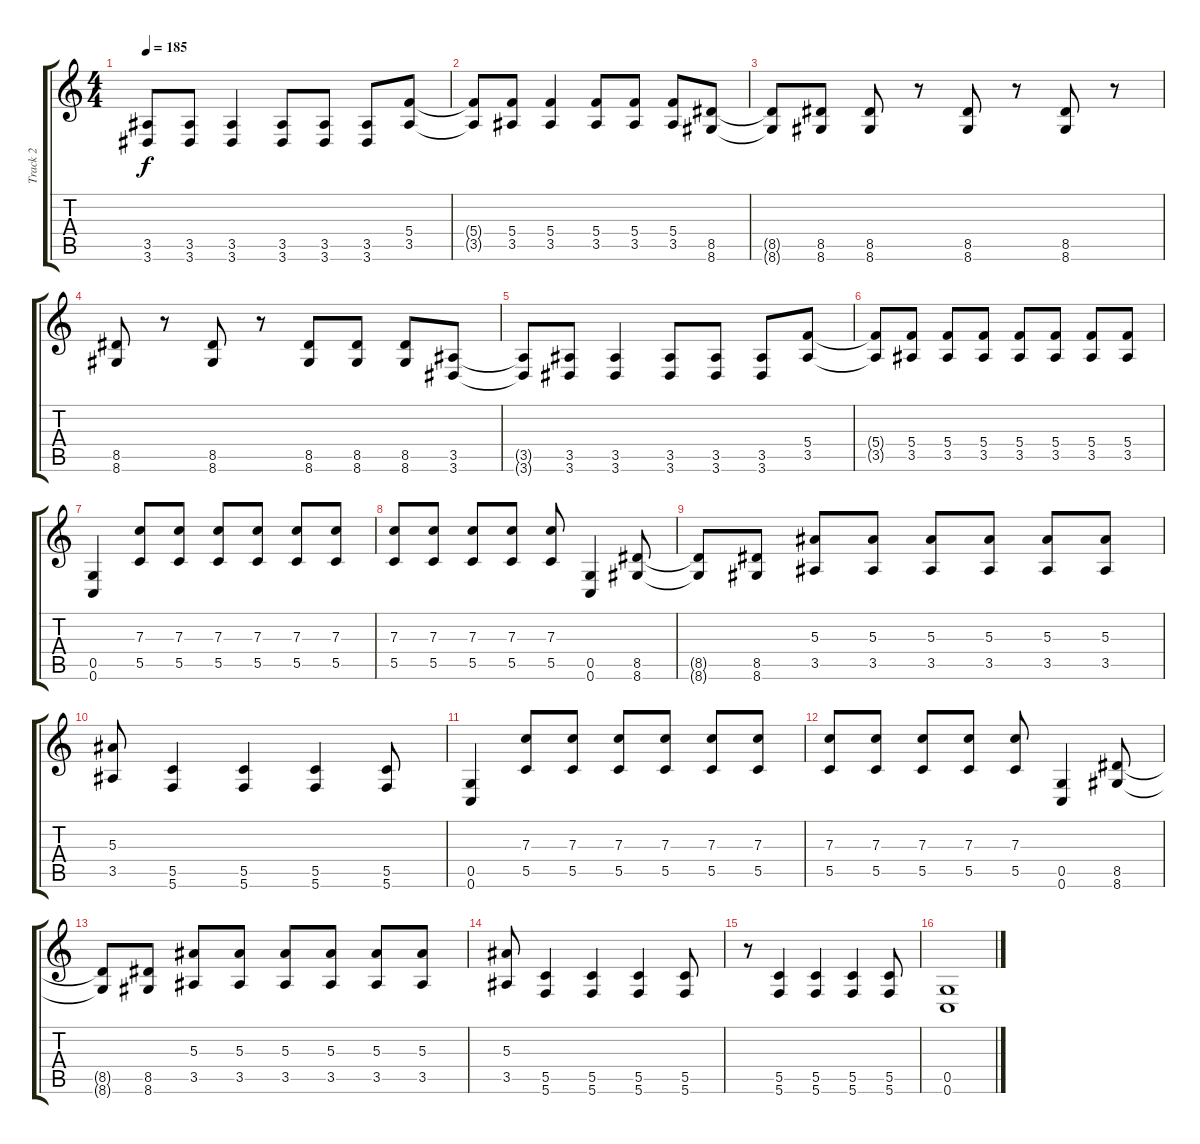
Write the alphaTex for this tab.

\track ("Track 2" "Track 2") {instrument distortionguitar}
\staff {score tabs}
\tuning (D4 A3 F3 C3 G2 C2) {hide}
\ts (4 4)
\tempo 185
\clef g2
\ks c
(3.5{t} 3.6{t}).8{dy f} (3.5 3.6).8 (3.5 3.6).4 (3.5 3.6).8 (3.5 3.6).8 (3.5 3.6).8 (5.4 3.5).8 |
(5.4{t} 3.5{t}).8 (5.4 3.5).8 (5.4 3.5).4 (5.4 3.5).8 (5.4 3.5).8 (5.4 3.5).8 (8.5 8.6).8 |
(8.5{t} 8.6{t}).8 (8.5 8.6).8 (8.5 8.6).8 r.8 (8.5 8.6).8 r.8 (8.5 8.6).8 r.8 |
(8.5 8.6).8 r.8 (8.5 8.6).8 r.8 (8.5 8.6).8 (8.5 8.6).8 (8.5 8.6).8 (3.5 3.6).8 |
(3.5{t} 3.6{t}).8 (3.5 3.6).8 (3.5 3.6).4 (3.5 3.6).8 (3.5 3.6).8 (3.5 3.6).8 (5.4 3.5).8 |
(5.4{t} 3.5{t}).8 (5.4 3.5).8 (5.4 3.5).8 (5.4 3.5).8 (5.4 3.5).8 (5.4 3.5).8 (5.4 3.5).8 (5.4 3.5).8 |
(0.5 0.6).4 (7.3 5.5).8 (7.3 5.5).8 (7.3 5.5).8 (7.3 5.5).8 (7.3 5.5).8 (7.3 5.5).8 |
(7.3 5.5).8 (7.3 5.5).8 (7.3 5.5).8 (7.3 5.5).8 (7.3 5.5).8 (0.5 0.6).4 (8.5 8.6).8 |
(8.5{t} 8.6{t}).8 (8.5 8.6).8 (5.3 3.5).8 (5.3 3.5).8 (5.3 3.5).8 (5.3 3.5).8 (5.3 3.5).8 (5.3 3.5).8 |
(5.3 3.5).8 (5.5 5.6).4 (5.5 5.6).4 (5.5 5.6).4 (5.5 5.6).8 |
(0.5 0.6).4 (7.3 5.5).8 (7.3 5.5).8 (7.3 5.5).8 (7.3 5.5).8 (7.3 5.5).8 (7.3 5.5).8 |
(7.3 5.5).8 (7.3 5.5).8 (7.3 5.5).8 (7.3 5.5).8 (7.3 5.5).8 (0.5 0.6).4 (8.5 8.6).8 |
(8.5{t} 8.6{t}).8 (8.5 8.6).8 (5.3 3.5).8 (5.3 3.5).8 (5.3 3.5).8 (5.3 3.5).8 (5.3 3.5).8 (5.3 3.5).8 |
(5.3 3.5).8 (5.5 5.6).4 (5.5 5.6).4 (5.5 5.6).4 (5.5 5.6).8 |
r.8 (5.5 5.6).4 (5.5 5.6).4 (5.5 5.6).4 (5.5 5.6).8 |
(0.5 0.6).1
